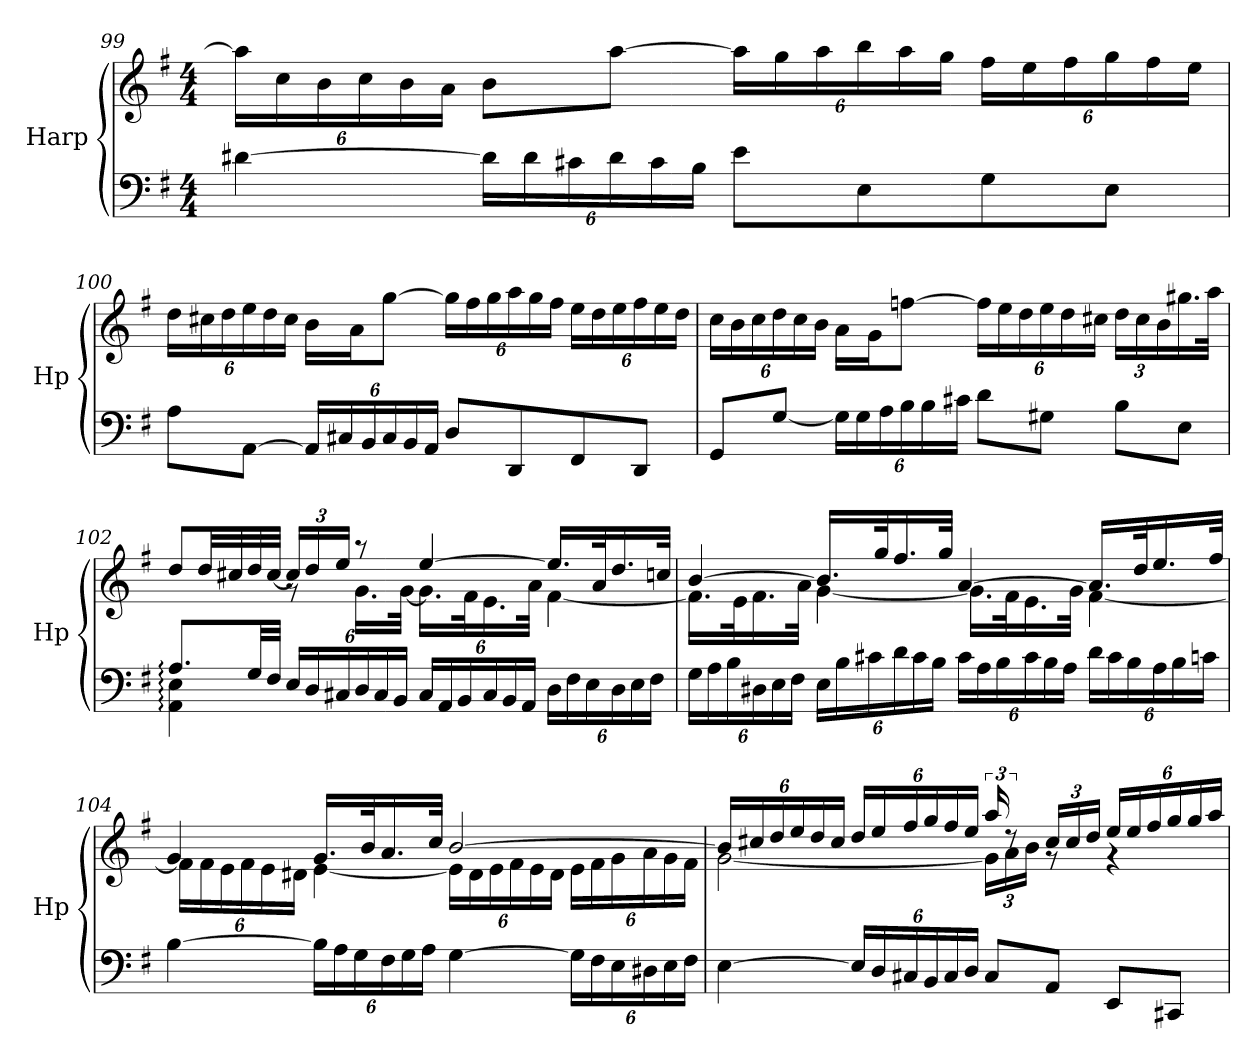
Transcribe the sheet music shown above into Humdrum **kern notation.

**kern	**kern
*part1	*part1
*staff2	*staff1
*I"Harp	*
*I'Hp	*
!!LO:LB:g=z
*clefF4	*clefG2
*k[f#]	*k[f#]
*M4/4	*M4/4
*	*Xbrackettup
=99	=99
[4d#X\	24aa\LL]
.	24cc\
.	24b\
.	24cc\
.	24b\
.	24a\JJ
*Xbrackettup	*
24d#\LL]	8b\L
24d#\	.
24c#X\	.
24d#\	[8aa\J
24c#\	.
24B\JJ	.
8e\L	24aa\LL]
.	24gg\
.	24aa\
8E\	24bb\
.	24aa\
.	24gg\JJ
8G\	24ff#\LL
.	24ee\
.	24ff#\
8E\J	24gg\
.	24ff#\
.	24ee\JJ
!!LO:LB:g=z
=100	=100
8A\L	24dd\LL
.	24cc#X\
.	24dd\
[8AA\J	24ee\
.	24dd\
.	24cc#\JJ
24AA/LL]	16b\LL
24C#X/	.
.	16a\J
24BB/	.
24C#/	[8gg\J
24BB/	.
24AA/JJ	.
8D/L	24gg\LL]
.	24ff#\
.	24gg\
8DD/	24aa\
.	24gg\
.	24ff#\JJ
8FF#/	24ee\LL
.	24dd\
.	24ee\
8DD/J	24ff#\
.	24ee\
.	24dd\JJ
!!LO:LB:g=z
=101	=101
8GG/L	24cc\LL
.	24b\
.	24cc\
[8G/J	24dd\
.	24cc\
.	24b\JJ
24G\LL]	16a\LL
24G\	.
.	16g\J
24A\	.
24B\	[8ffn\J
24B\	.
24c#X\JJ	.
8d\L	24ff\LL]
.	24ee\
.	24dd\
8G#X\J	24ee\
.	24dd\
.	24cc#X\JJ
8B\L	24dd\LL
.	24cc#\
.	24b\
8E\J	16.gg#X\
.	32aa\JJk
!!LO:LB:g=z
=102	=102
*^	*^
8.A:/L	4AA\: 4E\:	8dd/L	4ryy
.	.	32dd/LL	.
.	.	32cc#X/	.
32G/LL	.	32dd/	.
32F#/JJJ	.	[32cc#/JJJ	.
2.ryy	24E/LL	24cc#/LL]	8rg
.	24D/	24dd/	.
.	24C#X/	24ee/JJ	.
.	24D/	8raa	16.g\LL
.	24C#/	.	.
.	24BB/JJ	.	.
.	.	.	[32g\JJk
.	24C#/LL	[4ee/	16.g\LL]
.	24AA/	.	.
.	24BB/	.	.
.	.	.	32f#\K
.	24C#/	.	16.e\
.	24BB/	.	.
.	24AA/JJ	.	.
.	.	.	32a\JJk
.	24D\LL	16.ee/LL]	[4f#\
.	24F#\	.	.
.	24E\	.	.
.	.	32a/K	.
.	24D\	16.dd/	.
.	24E\	.	.
.	24F#\JJ	.	.
.	.	32ccn/JJk	.
*v	*v	*	*
!!LO:PB:g=z	!!
=103	=103	=103
24G\LL	[4b/	16.f#\LL]
24A\	.	.
24B\	.	.
.	.	32e\K
24D#X\	.	16.f#\
24E\	.	.
24F#\JJ	.	.
.	.	32a\JJk
24E\LL	16.b/LL]	[4g\
24B\	.	.
24c#X\	.	.
.	32gg/K	.
24d\	16.ff#/	.
24c#\	.	.
24B\JJ	.	.
.	32gg/JJk	.
24c#\LL	[4a/	16.g\LL]
24A\	.	.
24B\	.	.
.	.	32f#\K
24c#\	.	16.e\
24B\	.	.
24A\JJ	.	.
.	.	32g\JJk
24d\LL	16.a/LL]	[4f#\
24c#\	.	.
24B\	.	.
.	32dd/K	.
24A\	16.ee/	.
24B\	.	.
24cn\JJ	.	.
.	32ff#/JJk	.
!!LO:LB:g=z	!!
=104	=104	=104
[4B\	4g/	24f#\LL]
.	.	24f#\
.	.	24e\
.	.	24f#\
.	.	24e\
.	.	24d#X\JJ
24B\LL]	16.g/LL	[4e\
24A\	.	.
24G\	.	.
.	32b/K	.
24F#\	16.a/	.
24G\	.	.
24A\JJ	.	.
.	32cc/JJk	.
[4G\	[2b/	24e\LL]
.	.	24d#\
.	.	24e\
.	.	24f#\
.	.	24e\
.	.	24d#\JJ
24G\LL]	.	24e\LL
24F#\	.	24f#\
24E\	.	24g\
24D#X\	.	24a\
24E\	.	24g\
24F#\JJ	.	24f#\JJ
!!LO:LB:g=z	!!
=105	=105	=105
[4E\	24b/LL]	[2g\
.	24cc#X/	.
.	24dd/	.
.	24ee/	.
.	24dd/	.
.	24cc#/JJ	.
24E/LL]	24dd/LL	.
24D/	24ee/	.
24C#X/	24ff#/	.
24BB/	24gg/	.
24C#/	24ff#/	.
24D/JJ	24ee/JJ	.
*	*brackettup	*Xbrackettup
8C#/L	24aa/	24g\LL]
.	12rdd	24a\
.	.	24b\JJ
8AA/J	24cc#/LL	8rg
.	24cc#/	.
.	24dd/JJ	.
8EE/L	24ee/LL	4rg
.	24ee/	.
.	24ff#/	.
8CC#X/J	24gg/	.
.	24gg/	.
.	24aa/JJ	.
*	*v	*v
=	=
*-	*-
